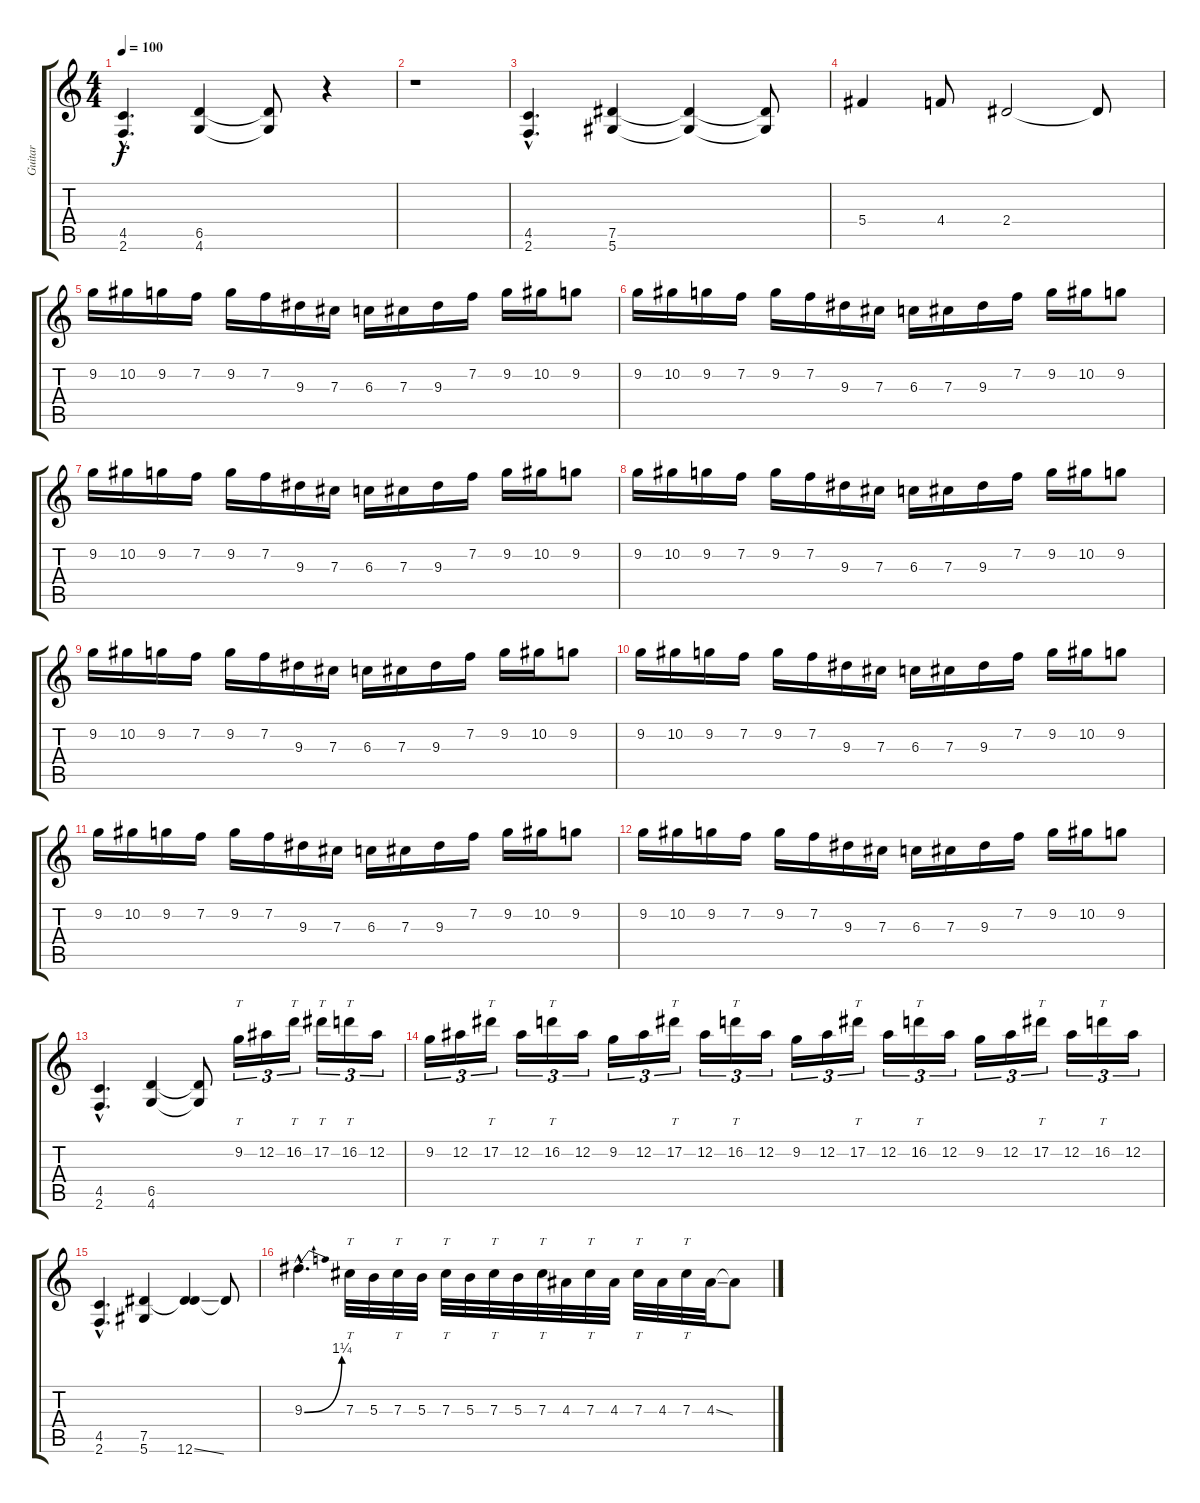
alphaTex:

\track ("Guitar" "Guitar") {instrument distortionguitar}
\staff {score tabs}
\tuning (Eb4 Bb3 Gb3 Db3 Ab2 Eb2) {hide}
\ts (4 4)
\tempo 100
\clef g2
\ks c
(4.5{hac} 2.6{hac}).4{d dy f} (6.5 4.6).4 (6.5{t} 4.6{t}).8 r.4 |
r.1 |
(4.5{hac} 2.6{hac}).4{d} (7.5 5.6).4 (7.5{t} 5.6{t}).4 (7.5{t} 5.6{t}).8 |
5.4.4 4.4.8 2.4.2 2.4{t}.8 |
9.2.16 10.2.16 9.2.16 7.2.16 9.2.16 7.2.16 9.3.16 7.3.16 6.3.16 7.3.16 9.3.16 7.2.16 9.2.16 10.2.16 9.2.8 |
9.2.16 10.2.16 9.2.16 7.2.16 9.2.16 7.2.16 9.3.16 7.3.16 6.3.16 7.3.16 9.3.16 7.2.16 9.2.16 10.2.16 9.2.8 |
9.2.16 10.2.16 9.2.16 7.2.16 9.2.16 7.2.16 9.3.16 7.3.16 6.3.16 7.3.16 9.3.16 7.2.16 9.2.16 10.2.16 9.2.8 |
9.2.16 10.2.16 9.2.16 7.2.16 9.2.16 7.2.16 9.3.16 7.3.16 6.3.16 7.3.16 9.3.16 7.2.16 9.2.16 10.2.16 9.2.8 |
9.2.16 10.2.16 9.2.16 7.2.16 9.2.16 7.2.16 9.3.16 7.3.16 6.3.16 7.3.16 9.3.16 7.2.16 9.2.16 10.2.16 9.2.8 |
9.2.16 10.2.16 9.2.16 7.2.16 9.2.16 7.2.16 9.3.16 7.3.16 6.3.16 7.3.16 9.3.16 7.2.16 9.2.16 10.2.16 9.2.8 |
9.2.16 10.2.16 9.2.16 7.2.16 9.2.16 7.2.16 9.3.16 7.3.16 6.3.16 7.3.16 9.3.16 7.2.16 9.2.16 10.2.16 9.2.8 |
9.2.16 10.2.16 9.2.16 7.2.16 9.2.16 7.2.16 9.3.16 7.3.16 6.3.16 7.3.16 9.3.16 7.2.16 9.2.16 10.2.16 9.2.8 |
(4.5{hac} 2.6{hac}).4{d} (6.5 4.6).4 (6.5{t} 4.6{t}).8 9.2.16{tt tu (3 2)} 12.2.16{tu (3 2)} 16.2.16{tt tu (3 2)} 17.2.16{tt tu (3 2)} 16.2.16{tt tu (3 2)} 12.2.16{tu (3 2)} |
9.2.16{tu (3 2)} 12.2.16{tu (3 2)} 17.2.16{tt tu (3 2)} 12.2.16{tu (3 2)} 16.2.16{tt tu (3 2)} 12.2.16{tu (3 2)} 9.2.16{tu (3 2)} 12.2.16{tu (3 2)} 17.2.16{tt tu (3 2)} 12.2.16{tu (3 2)} 16.2.16{tt tu (3 2)} 12.2.16{tu (3 2)} 9.2.16{tu (3 2)} 12.2.16{tu (3 2)} 17.2.16{tt tu (3 2)} 12.2.16{tu (3 2)} 16.2.16{tt tu (3 2)} 12.2.16{tu (3 2)} 9.2.16{tu (3 2)} 12.2.16{tu (3 2)} 17.2.16{tt tu (3 2)} 12.2.16{tu (3 2)} 16.2.16{tt tu (3 2)} 12.2.16{tu (3 2)} |
(4.5{hac} 2.6{hac}).4{d} (7.5 5.6).4 (7.5{t} 12.6{ss}).4 12.6{t}.8 |
9.3{be (bend 0 0 60 5) hac}.4{d} 7.3.32{tt} 5.3.32 7.3.32{tt} 5.3.32 7.3.32{tt} 5.3.32 7.3.32{tt} 5.3.32 7.3.32{tt} 4.3.32 7.3.32{tt} 4.3.32 7.3.32{tt} 4.3.32 7.3.32{tt} 4.3{ss}.32 4.3{t}.8
